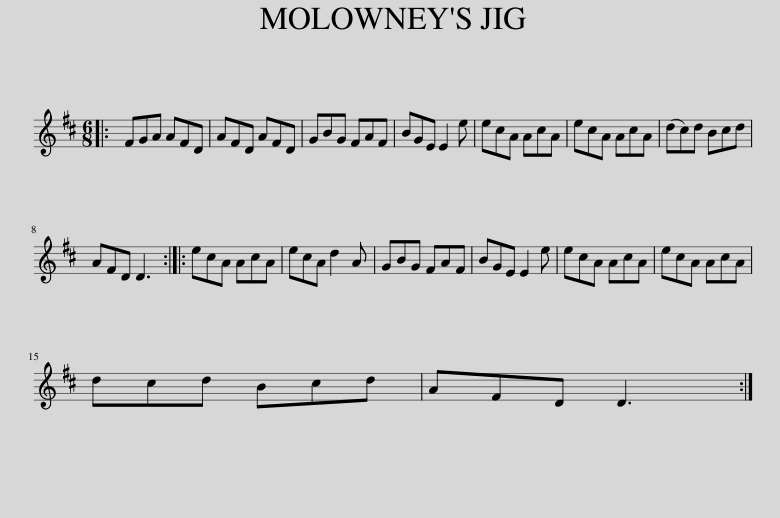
X:1
L:1/8
M:6/8
I:linebreak $
K:D
V:1 treble
V:1
|: FGA AFD | AFD AFD | GBG FAF | BGE E2 e | ecA AcA | %5
 ecA AcA | (dc)d Bcd |$ AFD D3 :: ecA AcA | ecA d2 A | %10
 GBG FAF | BGE E2 e | ecA AcA | ecA AcA |$ dcd Bcd | %15
 AFD D3 :| %16
